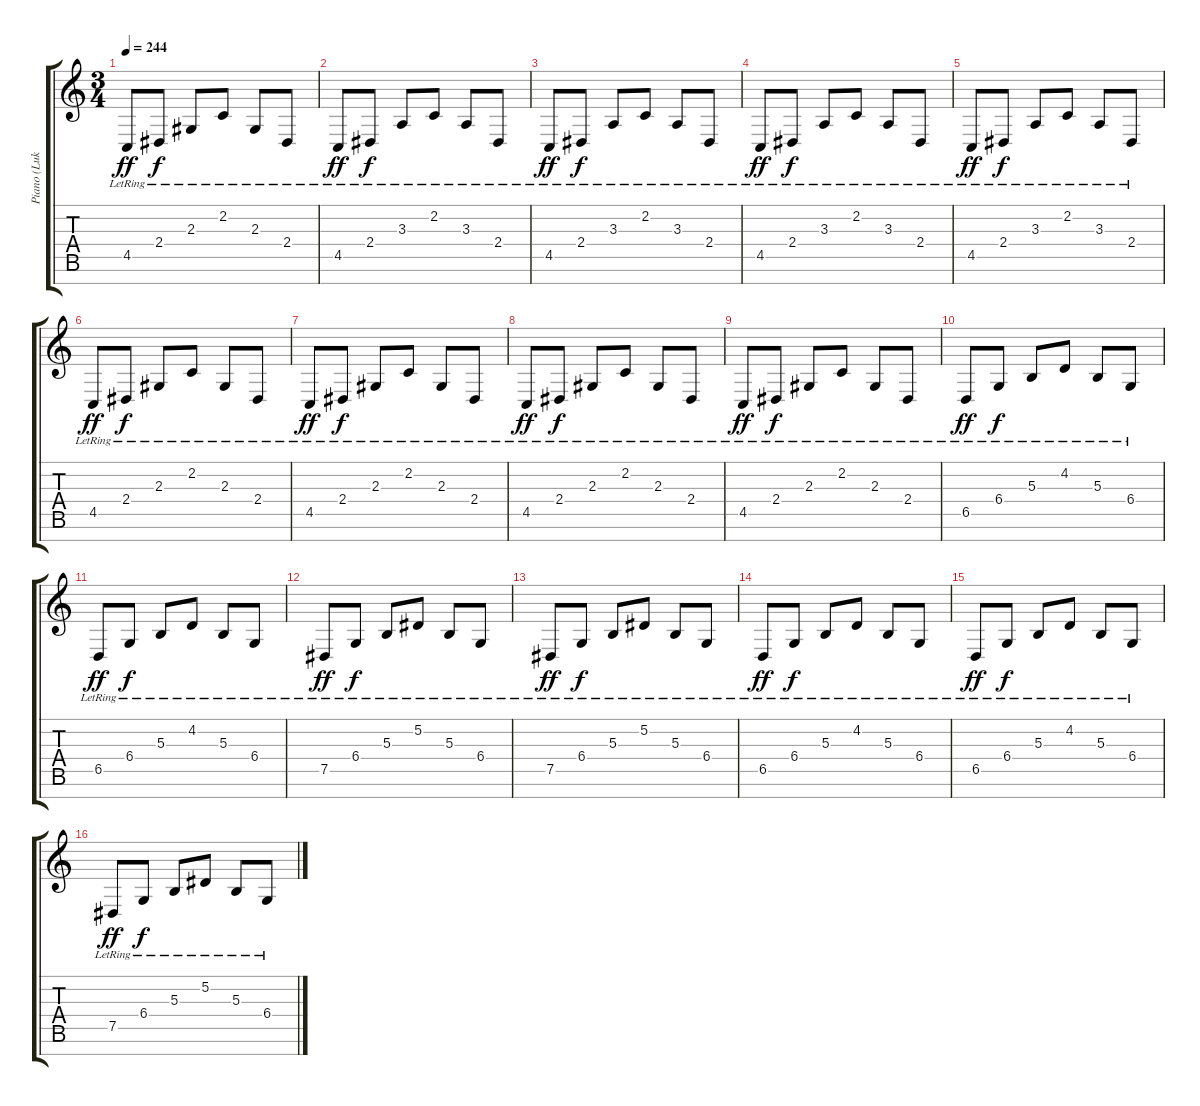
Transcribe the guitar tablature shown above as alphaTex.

\track ("Piano (Luke)" "Piano (Luk") {instrument acousticgrandpiano}
\staff {score tabs}
\tuning (Eb4 Bb3 Gb3 Db3 Ab2 Eb1 B1) {hide}
\ts (3 4)
\tempo 244
\clef g2
\ks c
4.5{lr}.8{dy ff} 2.4{lr}.8{dy f} 2.3{lr}.8 2.2{lr}.8 2.3{lr}.8 2.4{lr}.8 |
4.5{lr}.8{dy ff} 2.4{lr}.8{dy f} 3.3{lr}.8 2.2{lr}.8 3.3{lr}.8 2.4{lr}.8 |
4.5{lr}.8{dy ff} 2.4{lr}.8{dy f} 3.3{lr}.8 2.2{lr}.8 3.3{lr}.8 2.4{lr}.8 |
4.5{lr}.8{dy ff} 2.4{lr}.8{dy f} 3.3{lr}.8 2.2{lr}.8 3.3{lr}.8 2.4{lr}.8 |
4.5{lr}.8{dy ff} 2.4{lr}.8{dy f} 3.3{lr}.8 2.2{lr}.8 3.3{lr}.8 2.4{lr}.8 |
4.5{lr}.8{dy ff} 2.4{lr}.8{dy f} 2.3{lr}.8 2.2{lr}.8 2.3{lr}.8 2.4{lr}.8 |
4.5{lr}.8{dy ff} 2.4{lr}.8{dy f} 2.3{lr}.8 2.2{lr}.8 2.3{lr}.8 2.4{lr}.8 |
4.5{lr}.8{dy ff} 2.4{lr}.8{dy f} 2.3{lr}.8 2.2{lr}.8 2.3{lr}.8 2.4{lr}.8 |
4.5{lr}.8{dy ff} 2.4{lr}.8{dy f} 2.3{lr}.8 2.2{lr}.8 2.3{lr}.8 2.4{lr}.8 |
6.5{lr}.8{dy ff} 6.4{lr}.8{dy f} 5.3{lr}.8 4.2{lr}.8 5.3{lr}.8 6.4{lr}.8 |
6.5{lr}.8{dy ff} 6.4{lr}.8{dy f} 5.3{lr}.8 4.2{lr}.8 5.3{lr}.8 6.4{lr}.8 |
7.5{lr}.8{dy ff} 6.4{lr}.8{dy f} 5.3{lr}.8 5.2{lr}.8 5.3{lr}.8 6.4{lr}.8 |
7.5{lr}.8{dy ff} 6.4{lr}.8{dy f} 5.3{lr}.8 5.2{lr}.8 5.3{lr}.8 6.4{lr}.8 |
6.5{lr}.8{dy ff} 6.4{lr}.8{dy f} 5.3{lr}.8 4.2{lr}.8 5.3{lr}.8 6.4{lr}.8 |
6.5{lr}.8{dy ff} 6.4{lr}.8{dy f} 5.3{lr}.8 4.2{lr}.8 5.3{lr}.8 6.4{lr}.8 |
7.5{lr}.8{dy ff} 6.4{lr}.8{dy f} 5.3{lr}.8 5.2{lr}.8 5.3{lr}.8 6.4{lr}.8
